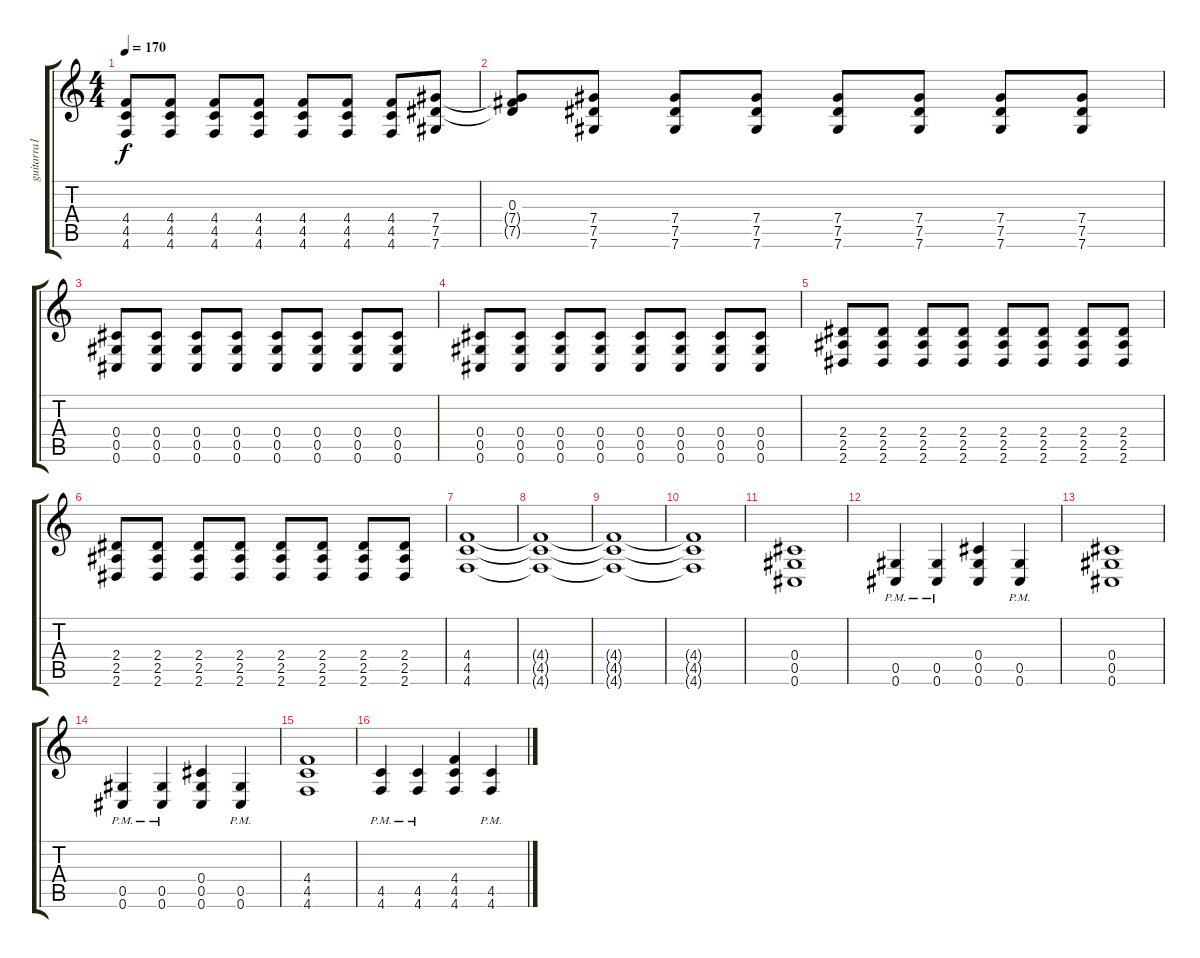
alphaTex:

\track ("guitarra1" "guitarra1") {instrument overdrivenguitar}
\staff {score tabs}
\tuning (Eb4 Bb3 Gb3 Db3 Ab2 Db2) {hide}
\ts (4 4)
\tempo 170
\clef g2
\ks c
(4.4 4.5 4.6).8{dy f} (4.4 4.5 4.6).8 (4.4 4.5 4.6).8 (4.4 4.5 4.6).8 (4.4 4.5 4.6).8 (4.4 4.5 4.6).8 (4.4 4.5 4.6).8 (7.4 7.5 7.6).8 |
(0.3 7.4{t} 7.5{t}).8 (7.4 7.5 7.6).8 (7.4 7.5 7.6).8 (7.4 7.5 7.6).8 (7.4 7.5 7.6).8 (7.4 7.5 7.6).8 (7.4 7.5 7.6).8 (7.4 7.5 7.6).8 |
(0.4 0.5 0.6).8 (0.4 0.5 0.6).8 (0.4 0.5 0.6).8 (0.4 0.5 0.6).8 (0.4 0.5 0.6).8 (0.4 0.5 0.6).8 (0.4 0.5 0.6).8 (0.4 0.5 0.6).8 |
(0.4 0.5 0.6).8 (0.4 0.5 0.6).8 (0.4 0.5 0.6).8 (0.4 0.5 0.6).8 (0.4 0.5 0.6).8 (0.4 0.5 0.6).8 (0.4 0.5 0.6).8 (0.4 0.5 0.6).8 |
(2.4 2.5 2.6).8 (2.4 2.5 2.6).8 (2.4 2.5 2.6).8 (2.4 2.5 2.6).8 (2.4 2.5 2.6).8 (2.4 2.5 2.6).8 (2.4 2.5 2.6).8 (2.4 2.5 2.6).8 |
(2.4 2.5 2.6).8 (2.4 2.5 2.6).8 (2.4 2.5 2.6).8 (2.4 2.5 2.6).8 (2.4 2.5 2.6).8 (2.4 2.5 2.6).8 (2.4 2.5 2.6).8 (2.4 2.5 2.6).8 |
(4.4 4.5 4.6).1 |
(4.4{t} 4.5{t} 4.6{t}).1 |
(4.4{t} 4.5{t} 4.6{t}).1 |
(4.4{t} 4.5{t} 4.6{t}).1 |
(0.4 0.5 0.6).1 |
(0.5{pm} 0.6{pm}).4 (0.5{pm} 0.6{pm}).4 (0.4 0.5 0.6).4 (0.5{pm} 0.6{pm}).4 |
(0.4 0.5 0.6).1 |
(0.5{pm} 0.6{pm}).4 (0.5{pm} 0.6{pm}).4 (0.4 0.5 0.6).4 (0.5{pm} 0.6{pm}).4 |
(4.4 4.5 4.6).1 |
(4.5{pm} 4.6{pm}).4 (4.5{pm} 4.6{pm}).4 (4.4 4.5 4.6).4 (4.5{pm} 4.6{pm}).4
